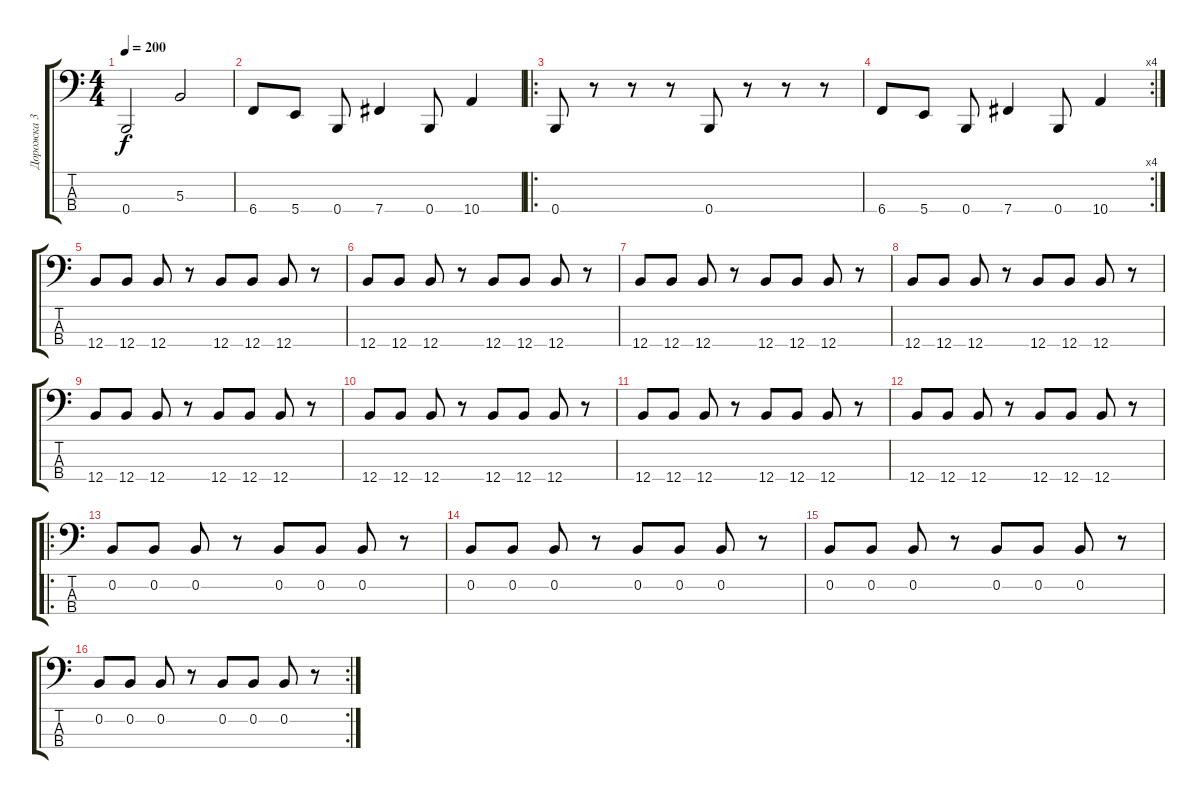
\track ("Дорожка 3" "Дорожка 3") {instrument electricbasspick}
\staff {score tabs}
\tuning (E2 B1 Gb1 B0) {hide}
\ts (4 4)
\tempo 200
\clef f4
\ks c
0.4.2{dy f} 5.3.2 |
6.4.8 5.4.8 0.4.8 7.4.4 0.4.8 10.4.4 |
\ro
0.4.8 r.8 r.8 r.8 0.4.8 r.8 r.8 r.8 |
\rc 4
6.4.8 5.4.8 0.4.8 7.4.4 0.4.8 10.4.4 |
12.4.8 12.4.8 12.4.8 r.8 12.4.8 12.4.8 12.4.8 r.8 |
12.4.8 12.4.8 12.4.8 r.8 12.4.8 12.4.8 12.4.8 r.8 |
12.4.8 12.4.8 12.4.8 r.8 12.4.8 12.4.8 12.4.8 r.8 |
12.4.8 12.4.8 12.4.8 r.8 12.4.8 12.4.8 12.4.8 r.8 |
12.4.8 12.4.8 12.4.8 r.8 12.4.8 12.4.8 12.4.8 r.8 |
12.4.8 12.4.8 12.4.8 r.8 12.4.8 12.4.8 12.4.8 r.8 |
12.4.8 12.4.8 12.4.8 r.8 12.4.8 12.4.8 12.4.8 r.8 |
12.4.8 12.4.8 12.4.8 r.8 12.4.8 12.4.8 12.4.8 r.8 |
\ro
0.2.8 0.2.8 0.2.8 r.8 0.2.8 0.2.8 0.2.8 r.8 |
0.2.8 0.2.8 0.2.8 r.8 0.2.8 0.2.8 0.2.8 r.8 |
0.2.8 0.2.8 0.2.8 r.8 0.2.8 0.2.8 0.2.8 r.8 |
\rc 2
0.2.8 0.2.8 0.2.8 r.8 0.2.8 0.2.8 0.2.8 r.8
